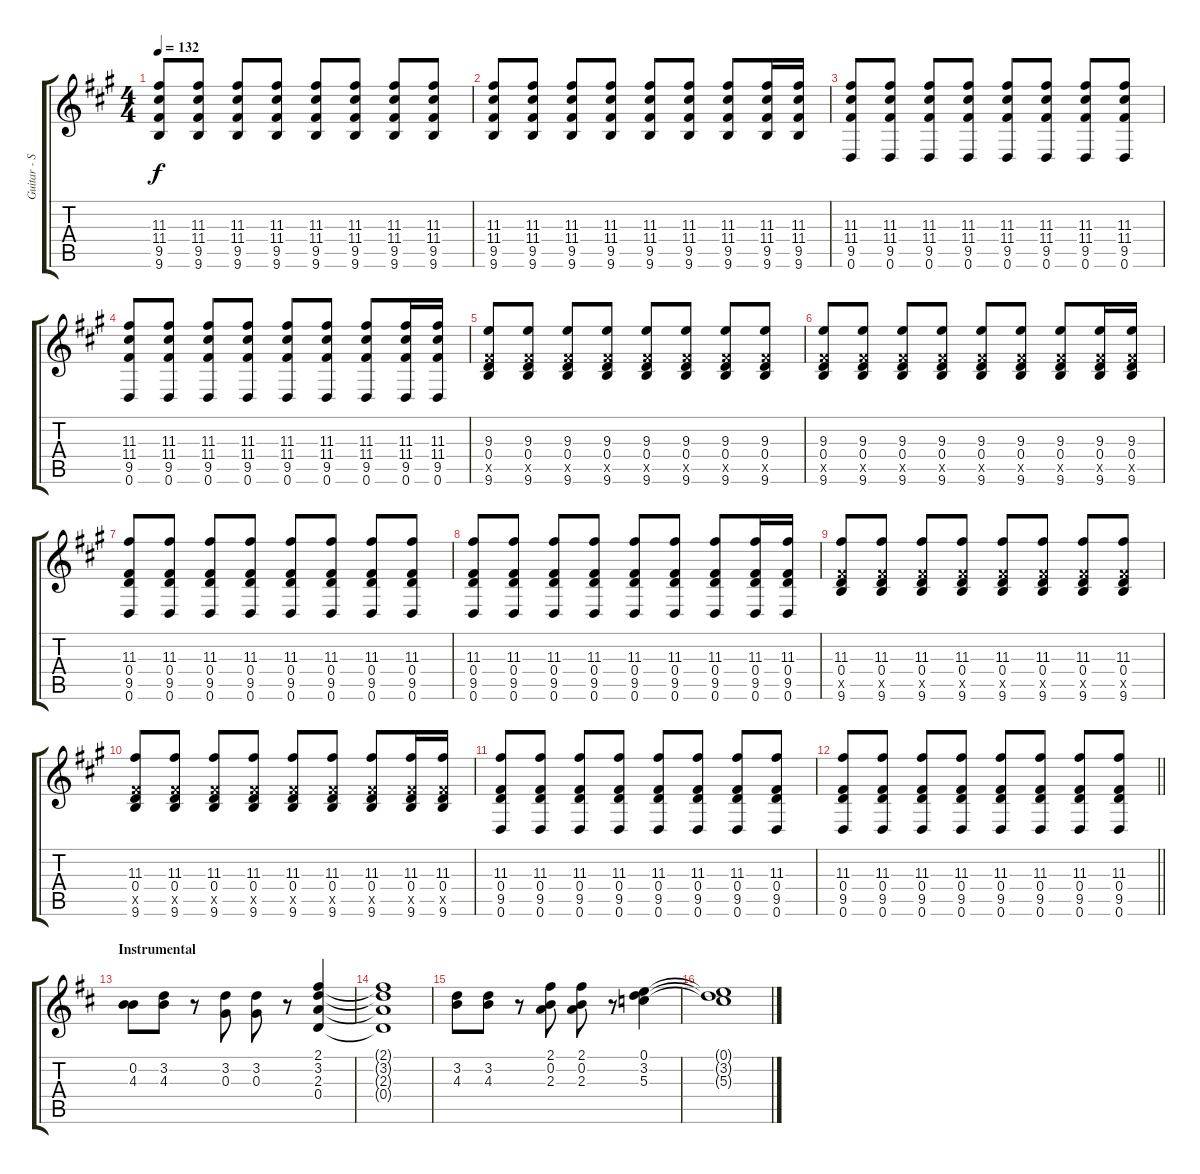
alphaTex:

\track ("Guitar - Simon Neil" "Guitar - S") {instrument electricguitarclean}
\staff {score tabs}
\tuning (E4 B3 G3 D3 A2 D2) {hide}
\ts (4 4)
\tempo 132
\clef g2
\ks a
(11.3 11.4 9.5 9.6).8{dy f} (11.3 11.4 9.5 9.6).8 (11.3 11.4 9.5 9.6).8 (11.3 11.4 9.5 9.6).8 (11.3 11.4 9.5 9.6).8 (11.3 11.4 9.5 9.6).8 (11.3 11.4 9.5 9.6).8 (11.3 11.4 9.5 9.6).8 |
(11.3 11.4 9.5 9.6).8 (11.3 11.4 9.5 9.6).8 (11.3 11.4 9.5 9.6).8 (11.3 11.4 9.5 9.6).8 (11.3 11.4 9.5 9.6).8 (11.3 11.4 9.5 9.6).8 (11.3 11.4 9.5 9.6).8 (11.3 11.4 9.5 9.6).16 (11.3 11.4 9.5 9.6).16 |
(11.3 11.4 9.5 0.6).8 (11.3 11.4 9.5 0.6).8 (11.3 11.4 9.5 0.6).8 (11.3 11.4 9.5 0.6).8 (11.3 11.4 9.5 0.6).8 (11.3 11.4 9.5 0.6).8 (11.3 11.4 9.5 0.6).8 (11.3 11.4 9.5 0.6).8 |
(11.3 11.4 9.5 0.6).8 (11.3 11.4 9.5 0.6).8 (11.3 11.4 9.5 0.6).8 (11.3 11.4 9.5 0.6).8 (11.3 11.4 9.5 0.6).8 (11.3 11.4 9.5 0.6).8 (11.3 11.4 9.5 0.6).8 (11.3 11.4 9.5 0.6).16 (11.3 11.4 9.5 0.6).16 |
(9.3 0.4 9.5{x} 9.6).8{volume 12} (9.3 0.4 9.5{x} 9.6).8 (9.3 0.4 9.5{x} 9.6).8 (9.3 0.4 9.5{x} 9.6).8 (9.3 0.4 9.5{x} 9.6).8 (9.3 0.4 9.5{x} 9.6).8 (9.3 0.4 9.5{x} 9.6).8 (9.3 0.4 9.5{x} 9.6).8 |
(9.3 0.4 9.5{x} 9.6).8 (9.3 0.4 9.5{x} 9.6).8 (9.3 0.4 9.5{x} 9.6).8 (9.3 0.4 9.5{x} 9.6).8 (9.3 0.4 9.5{x} 9.6).8 (9.3 0.4 9.5{x} 9.6).8 (9.3 0.4 9.5{x} 9.6).8 (9.3 0.4 9.5{x} 9.6).16 (9.3 0.4 9.5{x} 9.6).16 |
(11.3 0.4 9.5 0.6).8 (11.3 0.4 9.5 0.6).8 (11.3 0.4 9.5 0.6).8 (11.3 0.4 9.5 0.6).8 (11.3 0.4 9.5 0.6).8 (11.3 0.4 9.5 0.6).8 (11.3 0.4 9.5 0.6).8 (11.3 0.4 9.5 0.6).8 |
(11.3 0.4 9.5 0.6).8 (11.3 0.4 9.5 0.6).8 (11.3 0.4 9.5 0.6).8 (11.3 0.4 9.5 0.6).8 (11.3 0.4 9.5 0.6).8 (11.3 0.4 9.5 0.6).8 (11.3 0.4 9.5 0.6).8 (11.3 0.4 9.5 0.6).16 (11.3 0.4 9.5 0.6).16 |
(11.3 0.4 9.5{x} 9.6).8 (11.3 0.4 9.5{x} 9.6).8 (11.3 0.4 9.5{x} 9.6).8 (11.3 0.4 9.5{x} 9.6).8 (11.3 0.4 9.5{x} 9.6).8 (11.3 0.4 9.5{x} 9.6).8 (11.3 0.4 9.5{x} 9.6).8 (11.3 0.4 9.5{x} 9.6).8 |
(11.3 0.4 9.5{x} 9.6).8 (11.3 0.4 9.5{x} 9.6).8 (11.3 0.4 9.5{x} 9.6).8 (11.3 0.4 9.5{x} 9.6).8 (11.3 0.4 9.5{x} 9.6).8 (11.3 0.4 9.5{x} 9.6).8 (11.3 0.4 9.5{x} 9.6).8 (11.3 0.4 9.5{x} 9.6).16 (11.3 0.4 9.5{x} 9.6).16 |
(11.3 0.4 9.5 0.6).8{volume 14} (11.3 0.4 9.5 0.6).8 (11.3 0.4 9.5 0.6).8 (11.3 0.4 9.5 0.6).8 (11.3 0.4 9.5 0.6).8 (11.3 0.4 9.5 0.6).8 (11.3 0.4 9.5 0.6).8 (11.3 0.4 9.5 0.6).8 |
\barLineRight lightlight
(11.3 0.4 9.5 0.6).8 (11.3 0.4 9.5 0.6).8 (11.3 0.4 9.5 0.6).8 (11.3 0.4 9.5 0.6).8 (11.3 0.4 9.5 0.6).8 (11.3 0.4 9.5 0.6).8 (11.3 0.4 9.5 0.6).8 (11.3 0.4 9.5 0.6).8 |
\section ("" "Instrumental")
\ks d
(0.2 4.3).8 (3.2 4.3).8 r.8 (3.2 0.3).8 (3.2 0.3).8 r.8 (2.1 3.2 2.3 0.4).4 |
(2.1{t} 3.2{t} 2.3{t} 0.4{t}).1 |
(3.2 4.3).8 (3.2 4.3).8 r.8 (2.1 0.2 2.3).8 (2.1 0.2 2.3).8 r.8 (0.1 3.2 5.3).4 |
(0.1{t} 3.2{t} 5.3{t}).1
